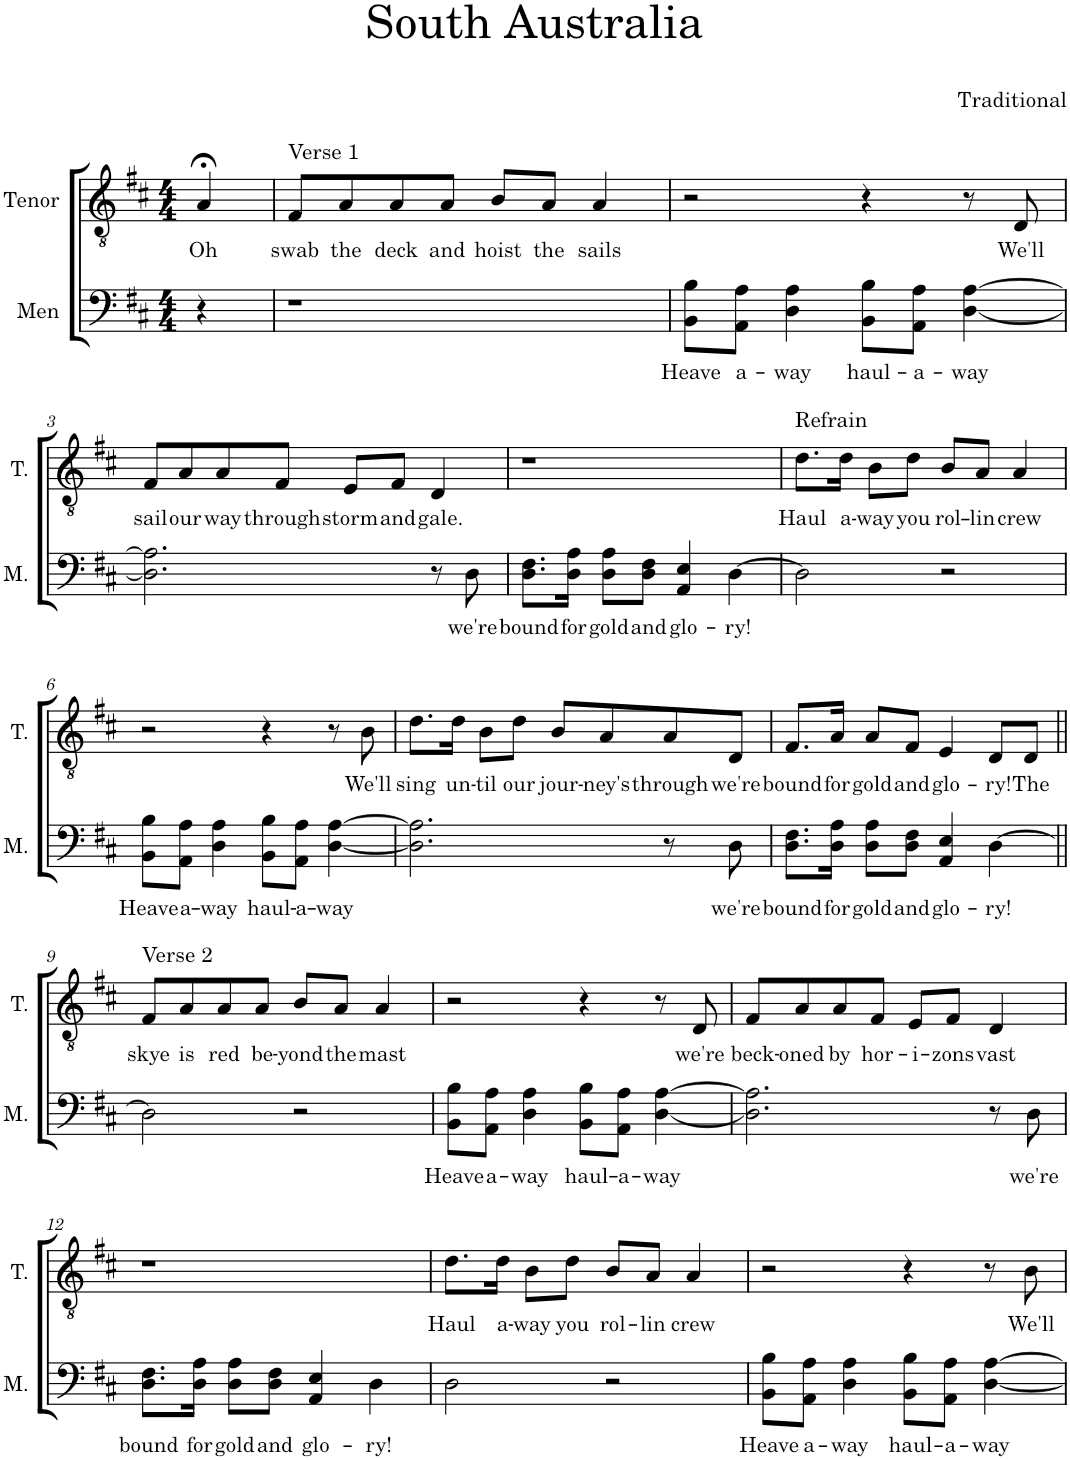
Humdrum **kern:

**kern	**text	**kern	**text
*part2	*part2	*part1	*part1
*staff2	*staff2	*staff1	*staff1
*I"Men	*	*I"Tenor	*
*I'M.	*	*I'T.	*
*clefF4	*	*clefGv2	*
*k[f#c#]	*	*k[f#c#]	*
*M4/4	*	*M4/4	*
=	=	=	=
!	!	!	!LO:LY:b
4r	.	4A;</	Oh
=1	=1	=1	=1
!	!	!LO:TX:a:t=Verse 1	!
!	!	!	!LO:LY:b
1r	.	8F#/L	swab
!	!	!	!LO:LY:b
.	.	8A/	the
!	!	!	!LO:LY:b
.	.	8A/	deck
!	!	!	!LO:LY:b
.	.	8A/J	and
!	!	!	!LO:LY:b
.	.	8B/L	hoist
!	!	!	!LO:LY:b
.	.	8A/J	the
!	!	!	!LO:LY:b
.	.	4A/	sails
=2	=2	=2	=2
!	!LO:LY:b	!	!
8BB\ 8B\L	Heave	2r	.
!	!LO:LY:b	!	!
8AA\ 8A\J	a-	.	.
!	!LO:LY:b	!	!
4D\ 4A\	-way	.	.
!	!LO:LY:b	!	!
8BB\ 8B\L	haul-	4r	.
!	!LO:LY:b	!	!
8AA\ 8A\J	a-	.	.
!	!LO:LY:b	!	!
[4D\ [4A\	-way	8r	.
!	!	!	!LO:LY:b
.	.	8D/	We'll
!!LO:LB:g=z
=3	=3	=3	=3
!	!	!	!LO:LY:b
2.D\] 2.A\]	.	8F#/L	sail
!	!	!	!LO:LY:b
.	.	8A/	our
!	!	!	!LO:LY:b
.	.	8A/	way
!	!	!	!LO:LY:b
.	.	8F#/J	through
!	!	!	!LO:LY:b
.	.	8E/L	storm
!	!	!	!LO:LY:b
.	.	8F#/J	and
!	!	!	!LO:LY:b
8r	.	4D/	gale.
!	!LO:LY:b	!	!
8D\	we're	.	.
=4	=4	=4	=4
!	!LO:LY:b	!	!
8.D\ 8.F#\L	bound	1r	.
!	!LO:LY:b	!	!
16D\ 16A\Jk	for	.	.
!	!LO:LY:b	!	!
8D\ 8A\L	gold	.	.
!	!LO:LY:b	!	!
8D\ 8F#\J	and	.	.
!	!LO:LY:b	!	!
4AA/ 4E/	glo-	.	.
!	!LO:LY:b	!	!
[4D\	-ry!	.	.
=5	=5	=5	=5
!	!	!LO:TX:a:t=Refrain	!
!	!	!	!LO:LY:b
2D\]	.	8.d\L	Haul
!	!	!	!LO:LY:b
.	.	16d\Jk	a-
!	!	!	!LO:LY:b
.	.	8B\L	-way
!	!	!	!LO:LY:b
.	.	8d\J	you
!	!	!	!LO:LY:b
2r	.	8B/L	rol-
!	!	!	!LO:LY:b
.	.	8A/J	-lin
!	!	!	!LO:LY:b
.	.	4A/	crew
!!LO:LB:g=z
=6	=6	=6	=6
!	!LO:LY:b	!	!
8BB\ 8B\L	Heave	2r	.
!	!LO:LY:b	!	!
8AA\ 8A\J	a-	.	.
!	!LO:LY:b	!	!
4D\ 4A\	-way	.	.
!	!LO:LY:b	!	!
8BB\ 8B\L	haul-	4r	.
!	!LO:LY:b	!	!
8AA\ 8A\J	a-	.	.
!	!LO:LY:b	!	!
[4D\ [4A\	-way	8r	.
!	!	!	!LO:LY:b
.	.	8B\	We'll
=7	=7	=7	=7
!	!	!	!LO:LY:b
2.D\] 2.A\]	.	8.d\L	sing
!	!	!	!LO:LY:b
.	.	16d\Jk	un-
!	!	!	!LO:LY:b
.	.	8B\L	-til
!	!	!	!LO:LY:b
.	.	8d\J	our
!	!	!	!LO:LY:b
.	.	8B/L	jour-
!	!	!	!LO:LY:b
.	.	8A/	-ney's
!	!	!	!LO:LY:b
8r	.	8A/	through
!	!LO:LY:b	!	!LO:LY:b
8D\	we're	8D/J	we're
=8	=8	=8	=8
!	!LO:LY:b	!	!LO:LY:b
8.D\ 8.F#\L	bound	8.F#/L	bound
!	!LO:LY:b	!	!LO:LY:b
16D\ 16A\Jk	for	16A/Jk	for
!	!LO:LY:b	!	!LO:LY:b
8D\ 8A\L	gold	8A/L	gold
!	!LO:LY:b	!	!LO:LY:b
8D\ 8F#\J	and	8F#/J	and
!	!LO:LY:b	!	!LO:LY:b
4AA/ 4E/	glo-	4E/	glo-
!	!LO:LY:b	!	!LO:LY:b
[4D\	-ry!	8D/L	-ry!
!	!	!	!LO:LY:b
.	.	8D/J	The
!!LO:LB:g=z
=9||	=9||	=9||	=9||
!	!	!LO:TX:a:t=Verse 2	!
!	!	!	!LO:LY:b
2D\]	.	8F#/L	skye
!	!	!	!LO:LY:b
.	.	8A/	is
!	!	!	!LO:LY:b
.	.	8A/	red
!	!	!	!LO:LY:b
.	.	8A/J	be-
!	!	!	!LO:LY:b
2r	.	8B/L	-yond
!	!	!	!LO:LY:b
.	.	8A/J	the
!	!	!	!LO:LY:b
.	.	4A/	mast
=10	=10	=10	=10
!	!LO:LY:b	!	!
8BB\ 8B\L	Heave	2r	.
!	!LO:LY:b	!	!
8AA\ 8A\J	a-	.	.
!	!LO:LY:b	!	!
4D\ 4A\	-way	.	.
!	!LO:LY:b	!	!
8BB\ 8B\L	haul-	4r	.
!	!LO:LY:b	!	!
8AA\ 8A\J	a-	.	.
!	!LO:LY:b	!	!
[4D\ [4A\	-way	8r	.
!	!	!	!LO:LY:b
.	.	8D/	we're
=11	=11	=11	=11
!	!	!	!LO:LY:b
2.D\] 2.A\]	.	8F#/L	beck-
!	!	!	!LO:LY:b
.	.	8A/	-oned
!	!	!	!LO:LY:b
.	.	8A/	by
!	!	!	!LO:LY:b
.	.	8F#/J	hor-
!	!	!	!LO:LY:b
.	.	8E/L	-i-
!	!	!	!LO:LY:b
.	.	8F#/J	-zons
!	!	!	!LO:LY:b
8r	.	4D/	vast
!	!LO:LY:b	!	!
8D\	we're	.	.
!!LO:LB:g=z
=12	=12	=12	=12
!	!LO:LY:b	!	!
8.D\ 8.F#\L	bound	1r	.
!	!LO:LY:b	!	!
16D\ 16A\Jk	for	.	.
!	!LO:LY:b	!	!
8D\ 8A\L	gold	.	.
!	!LO:LY:b	!	!
8D\ 8F#\J	and	.	.
!	!LO:LY:b	!	!
4AA/ 4E/	glo-	.	.
!	!LO:LY:b	!	!
4D\	-ry!	.	.
=13	=13	=13	=13
!	!	!	!LO:LY:b
2D\	.	8.d\L	Haul
!	!	!	!LO:LY:b
.	.	16d\Jk	a-
!	!	!	!LO:LY:b
.	.	8B\L	-way
!	!	!	!LO:LY:b
.	.	8d\J	you
!	!	!	!LO:LY:b
2r	.	8B/L	rol-
!	!	!	!LO:LY:b
.	.	8A/J	-lin
!	!	!	!LO:LY:b
.	.	4A/	crew
=14	=14	=14	=14
!	!LO:LY:b	!	!
8BB\ 8B\L	Heave	2r	.
!	!LO:LY:b	!	!
8AA\ 8A\J	a-	.	.
!	!LO:LY:b	!	!
4D\ 4A\	-way	.	.
!	!LO:LY:b	!	!
8BB\ 8B\L	haul-	4r	.
!	!LO:LY:b	!	!
8AA\ 8A\J	a-	.	.
!	!LO:LY:b	!	!
[4D\ [4A\	-way	8r	.
!	!	!	!LO:LY:b
.	.	8B\	We'll
=	=	=	=
*-	*-	*-	*-
